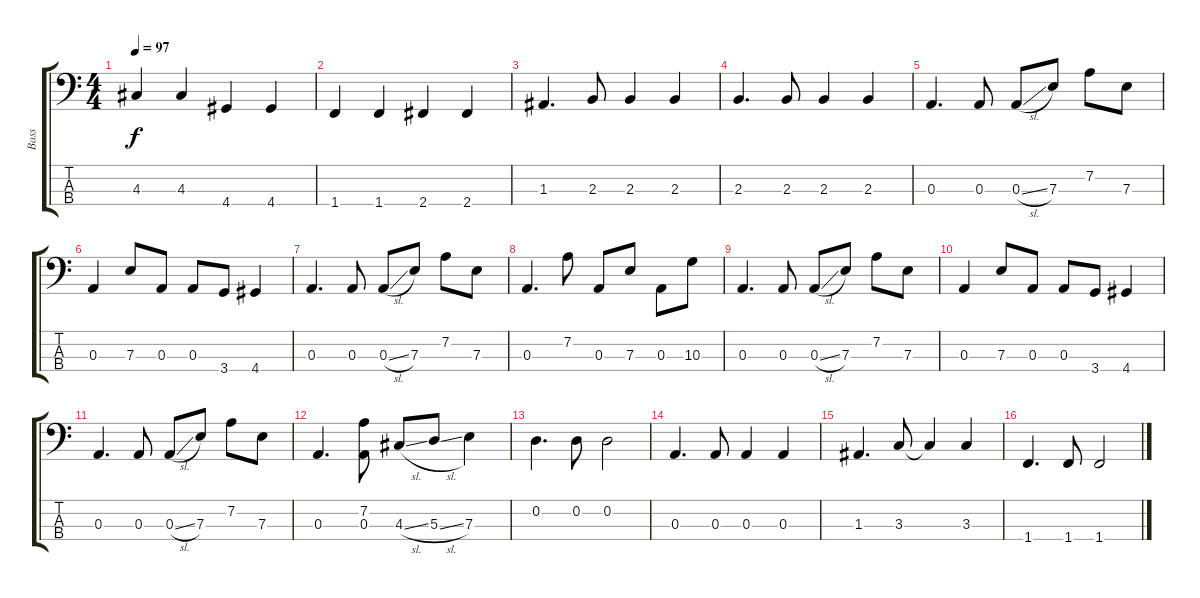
\track ("Bass" "Bass") {instrument fretlessbass}
\staff {score tabs}
\tuning (G2 D2 A1 E1) {hide}
\ts (4 4)
\tempo 97
\clef f4
\ks c
4.3.4{dy f} 4.3.4 4.4.4 4.4.4 |
1.4.4 1.4.4 2.4.4 2.4.4 |
1.3.4{d} 2.3.8 2.3.4 2.3.4 |
2.3.4{d} 2.3.8 2.3.4 2.3.4 |
0.3.4{d} 0.3.8 0.3{sl}.8 7.3.8 7.2.8 7.3.8 |
0.3.4 7.3.8 0.3.8 0.3.8 3.4.8 4.4.4 |
0.3.4{d} 0.3.8 0.3{sl}.8 7.3.8 7.2.8 7.3.8 |
0.3.4{d} 7.2.8 0.3.8 7.3.8 0.3.8 10.3.8 |
0.3.4{d} 0.3.8 0.3{sl}.8 7.3.8 7.2.8 7.3.8 |
0.3.4 7.3.8 0.3.8 0.3.8 3.4.8 4.4.4 |
0.3.4{d} 0.3.8 0.3{sl}.8 7.3.8 7.2.8 7.3.8 |
0.3.4{d} (7.2 0.3).8 4.3{sl}.8 5.3{sl}.8 7.3.4 |
0.2.4{d} 0.2.8 0.2.2 |
0.3.4{d} 0.3.8 0.3.4 0.3.4 |
1.3.4{d} 3.3.8 3.3{t}.4 3.3.4 |
1.4.4{d} 1.4.8 1.4.2
